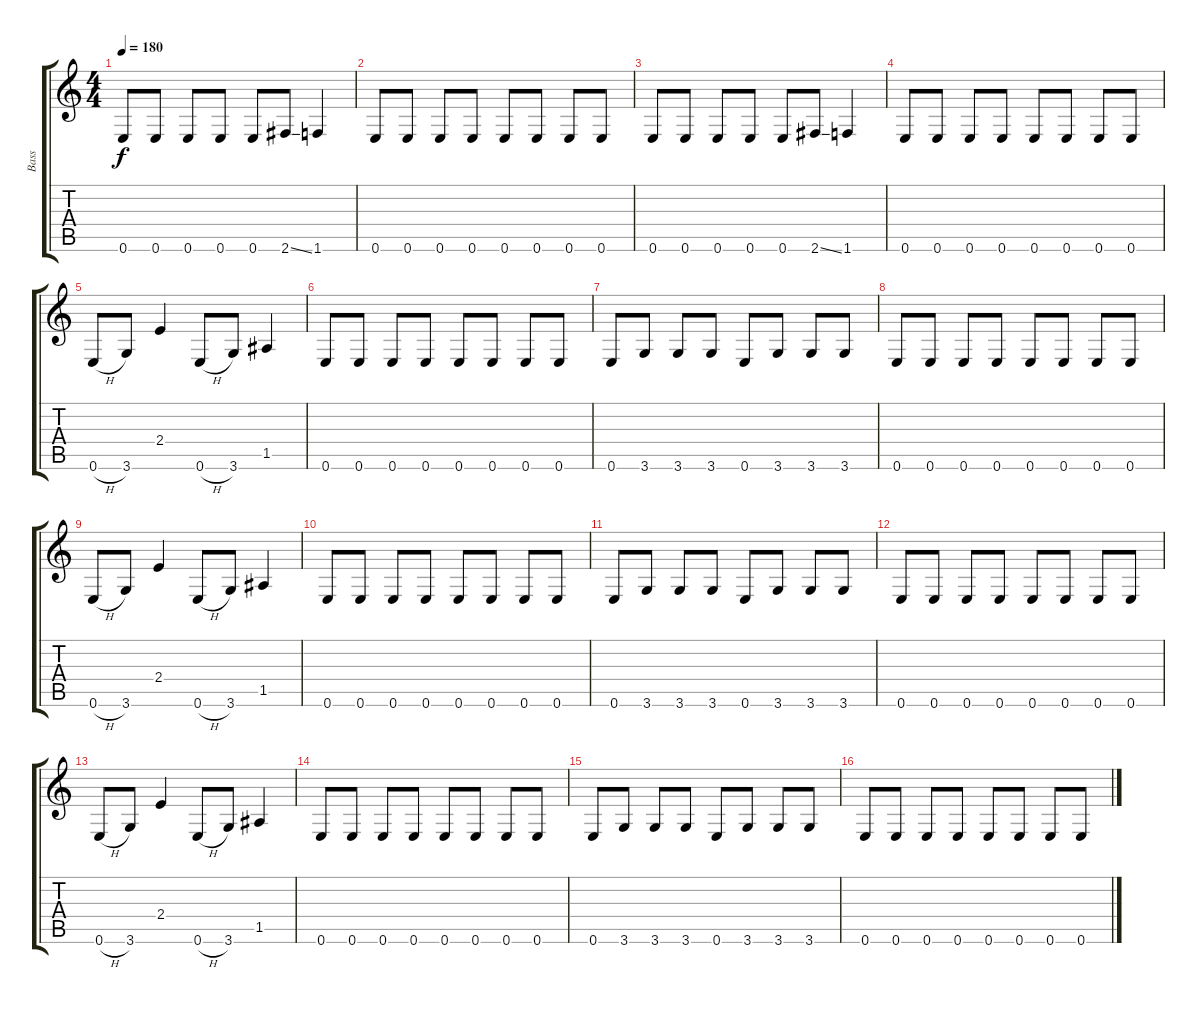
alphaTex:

\track ("Bass" "Bass") {instrument distortionguitar}
\staff {score tabs}
\tuning (E4 B3 G3 D3 A2 E2) {hide}
\ts (4 4)
\tempo 180
\clef g2
\ks c
0.6.8{dy f} 0.6.8 0.6.8 0.6.8 0.6.8 2.6{ss}.8 1.6.4 |
0.6.8 0.6.8 0.6.8 0.6.8 0.6.8 0.6.8 0.6.8 0.6.8 |
0.6.8 0.6.8 0.6.8 0.6.8 0.6.8 2.6{ss}.8 1.6.4 |
0.6.8 0.6.8 0.6.8 0.6.8 0.6.8 0.6.8 0.6.8 0.6.8 |
0.6{h}.8 3.6.8 2.4.4 0.6{h}.8 3.6.8 1.5.4 |
0.6.8 0.6.8 0.6.8 0.6.8 0.6.8 0.6.8 0.6.8 0.6.8 |
0.6.8 3.6.8 3.6.8 3.6.8 0.6.8 3.6.8 3.6.8 3.6.8 |
0.6.8 0.6.8 0.6.8 0.6.8 0.6.8 0.6.8 0.6.8 0.6.8 |
0.6{h}.8 3.6.8 2.4.4 0.6{h}.8 3.6.8 1.5.4 |
0.6.8 0.6.8 0.6.8 0.6.8 0.6.8 0.6.8 0.6.8 0.6.8 |
0.6.8 3.6.8 3.6.8 3.6.8 0.6.8 3.6.8 3.6.8 3.6.8 |
0.6.8 0.6.8 0.6.8 0.6.8 0.6.8 0.6.8 0.6.8 0.6.8 |
0.6{h}.8 3.6.8 2.4.4 0.6{h}.8 3.6.8 1.5.4 |
0.6.8 0.6.8 0.6.8 0.6.8 0.6.8 0.6.8 0.6.8 0.6.8 |
0.6.8 3.6.8 3.6.8 3.6.8 0.6.8 3.6.8 3.6.8 3.6.8 |
0.6.8 0.6.8 0.6.8 0.6.8 0.6.8 0.6.8 0.6.8 0.6.8
